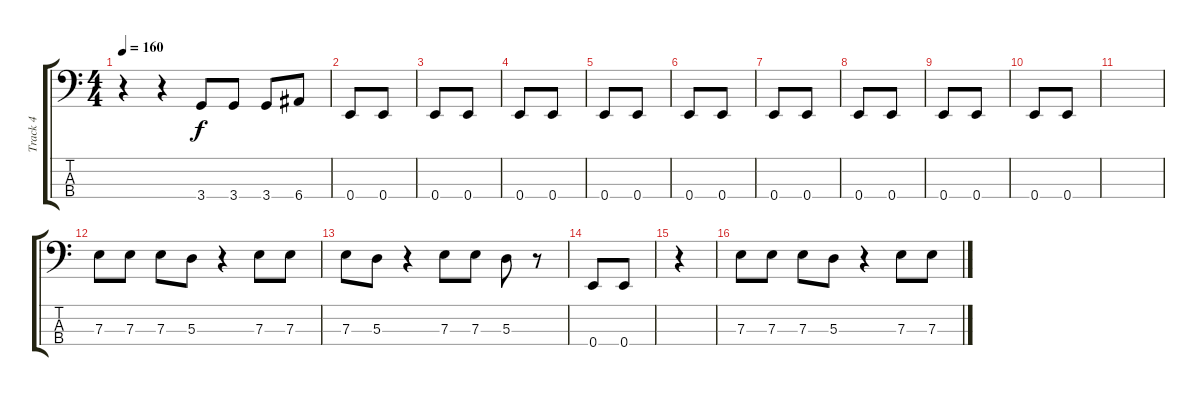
\track ("Track 4" "Track 4") {instrument overdrivenguitar}
\staff {score tabs}
\tuning (G2 D2 A1 E1) {hide}
\ts (4 4)
\tempo 160
\clef f4
\ks c
r.4{dy f} r.4 3.4.8 3.4.8 3.4.8 6.4.8 |
0.4.8 0.4.8 |
0.4.8 0.4.8 |
0.4.8 0.4.8 |
0.4.8 0.4.8 |
0.4.8 0.4.8 |
0.4.8 0.4.8 |
0.4.8 0.4.8 |
0.4.8 0.4.8 |
0.4.8 0.4.8 |
|
7.3.8 7.3.8 7.3.8 5.3.8 r.4 7.3.8 7.3.8 |
7.3.8 5.3.8 r.4 7.3.8 7.3.8 5.3.8 r.8 |
0.4.8 0.4.8 |
r.4 |
7.3.8 7.3.8 7.3.8 5.3.8 r.4 7.3.8 7.3.8
